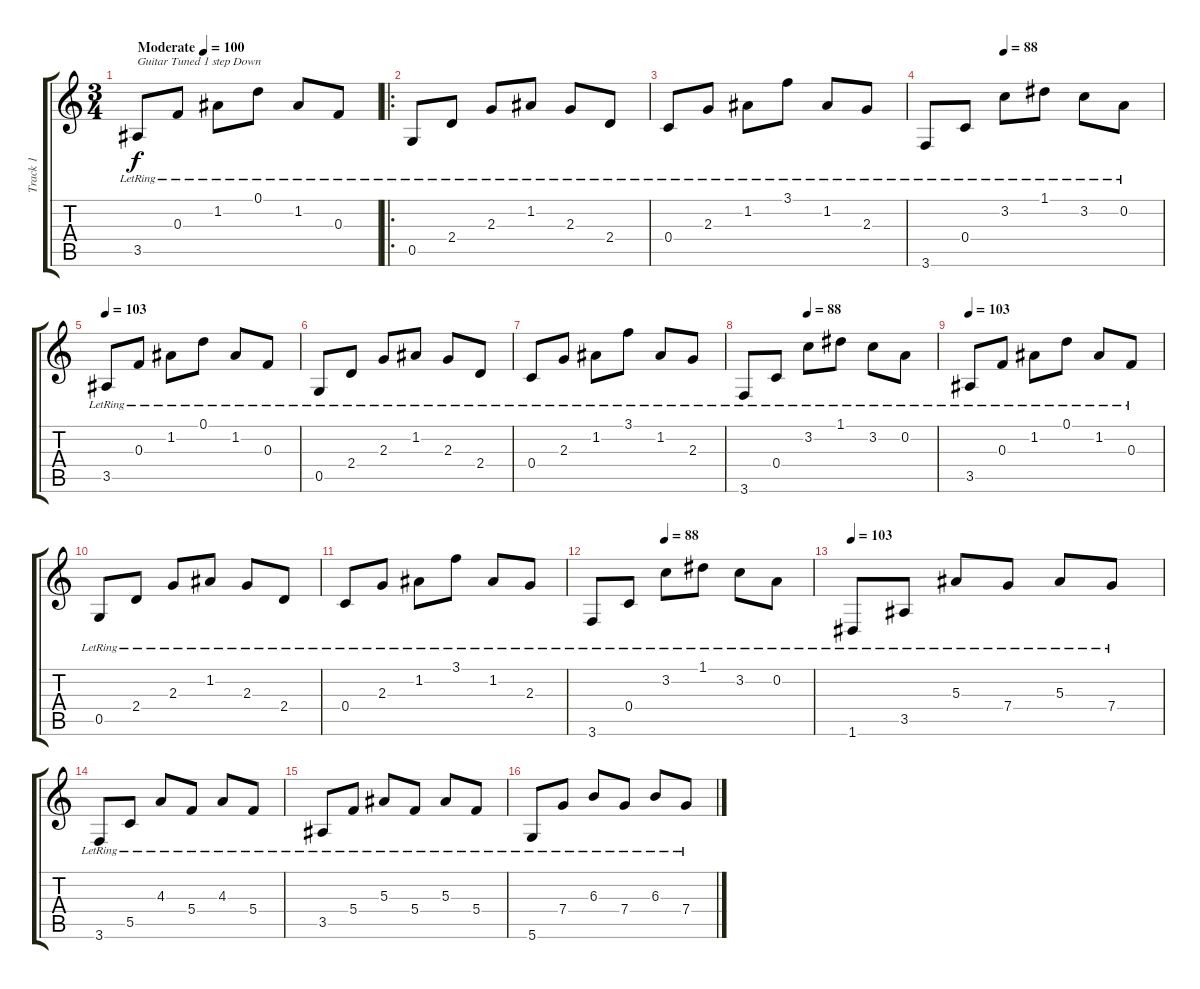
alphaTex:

\track ("Track 1" "Track 1") {instrument acousticguitarsteel}
\staff {score tabs}
\tuning (D4 A3 F3 C3 G2 D2) {hide}
\ts (3 4)
\tempo (100 "Moderate")
\tempo 103
\tempo (100 "Moderate")
\clef g2
\ks c
3.5{lr}.8{txt "Guitar Tuned 1 step Down" dy f instrument acousticguitarsteel} 0.3{lr}.8 1.2{lr}.8 0.1{lr}.8 1.2{lr}.8 0.3{lr}.8 |
\ro
0.5{lr}.8 2.4{lr}.8 2.3{lr}.8 1.2{lr}.8 2.3{lr}.8 2.4{lr}.8 |
0.4{lr}.8 2.3{lr}.8 1.2{lr}.8 3.1{lr}.8 1.2{lr}.8 2.3{lr}.8 |
\tempo (88 0.3333333333333333)
3.6{lr}.8 0.4{lr}.8 3.2{lr}.8 1.1{lr}.8 3.2{lr}.8 0.2{lr}.8 |
\tempo 103
3.5{lr}.8 0.3{lr}.8 1.2{lr}.8 0.1{lr}.8 1.2{lr}.8 0.3{lr}.8 |
0.5{lr}.8 2.4{lr}.8 2.3{lr}.8 1.2{lr}.8 2.3{lr}.8 2.4{lr}.8 |
0.4{lr}.8 2.3{lr}.8 1.2{lr}.8 3.1{lr}.8 1.2{lr}.8 2.3{lr}.8 |
\tempo (88 0.3333333333333333)
3.6{lr}.8 0.4{lr}.8 3.2{lr}.8 1.1{lr}.8 3.2{lr}.8 0.2{lr}.8 |
\tempo 103
3.5{lr}.8 0.3{lr}.8 1.2{lr}.8 0.1{lr}.8 1.2{lr}.8 0.3{lr}.8 |
0.5{lr}.8 2.4{lr}.8 2.3{lr}.8 1.2{lr}.8 2.3{lr}.8 2.4{lr}.8 |
0.4{lr}.8 2.3{lr}.8 1.2{lr}.8 3.1{lr}.8 1.2{lr}.8 2.3{lr}.8 |
\tempo (88 0.3333333333333333)
3.6{lr}.8 0.4{lr}.8 3.2{lr}.8 1.1{lr}.8 3.2{lr}.8 0.2{lr}.8 |
\tempo 103
1.6{lr}.8 3.5{lr}.8 5.3{lr}.8 7.4{lr}.8 5.3{lr}.8 7.4{lr}.8 |
3.6{lr}.8 5.5{lr}.8 4.3{lr}.8 5.4{lr}.8 4.3{lr}.8 5.4{lr}.8 |
3.5{lr}.8 5.4{lr}.8 5.3{lr}.8 5.4{lr}.8 5.3{lr}.8 5.4{lr}.8 |
5.6{lr}.8 7.4{lr}.8 6.3{lr}.8 7.4{lr}.8 6.3{lr}.8 7.4{lr}.8
